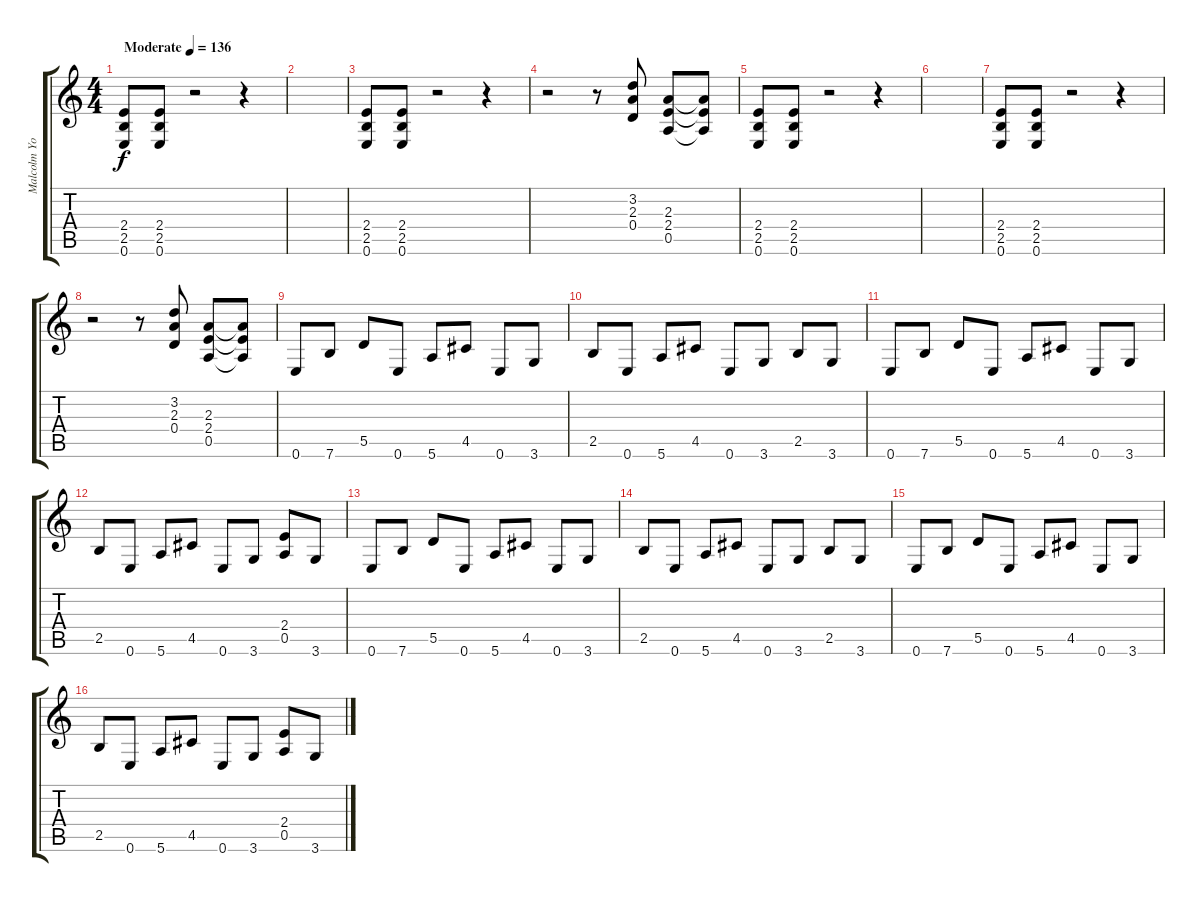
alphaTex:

\track ("Malcolm Young" "Malcolm Yo") {instrument overdrivenguitar}
\staff {score tabs}
\tuning (E4 B3 G3 D3 A2 E2) {hide}
\ts (4 4)
\tempo (136 "Moderate")
\clef g2
\ks c
(2.4 2.5 0.6).8{dy f instrument overdrivenguitar} (2.4 2.5 0.6).8 r.2 r.4 |
|
(2.4 2.5 0.6).8 (2.4 2.5 0.6).8 r.2 r.4 |
r.2 r.8 (3.2 2.3 0.4).8 (2.3 2.4 0.5).8 (2.3{t} 2.4{t} 0.5{t}).8 |
(2.4 2.5 0.6).8 (2.4 2.5 0.6).8 r.2 r.4 |
|
(2.4 2.5 0.6).8 (2.4 2.5 0.6).8 r.2 r.4 |
r.2 r.8 (3.2 2.3 0.4).8 (2.3 2.4 0.5).8 (2.3{t} 2.4{t} 0.5{t}).8 |
0.6.8 7.6.8 5.5.8 0.6.8 5.6.8 4.5.8 0.6.8 3.6.8 |
2.5.8 0.6.8 5.6.8 4.5.8 0.6.8 3.6.8 2.5.8 3.6.8 |
0.6.8 7.6.8 5.5.8 0.6.8 5.6.8 4.5.8 0.6.8 3.6.8 |
2.5.8 0.6.8 5.6.8 4.5.8 0.6.8 3.6.8 (2.4 0.5).8 3.6.8 |
0.6.8 7.6.8 5.5.8 0.6.8 5.6.8 4.5.8 0.6.8 3.6.8 |
2.5.8 0.6.8 5.6.8 4.5.8 0.6.8 3.6.8 2.5.8 3.6.8 |
0.6.8 7.6.8 5.5.8 0.6.8 5.6.8 4.5.8 0.6.8 3.6.8 |
2.5.8 0.6.8 5.6.8 4.5.8 0.6.8 3.6.8 (2.4 0.5).8 3.6.8
